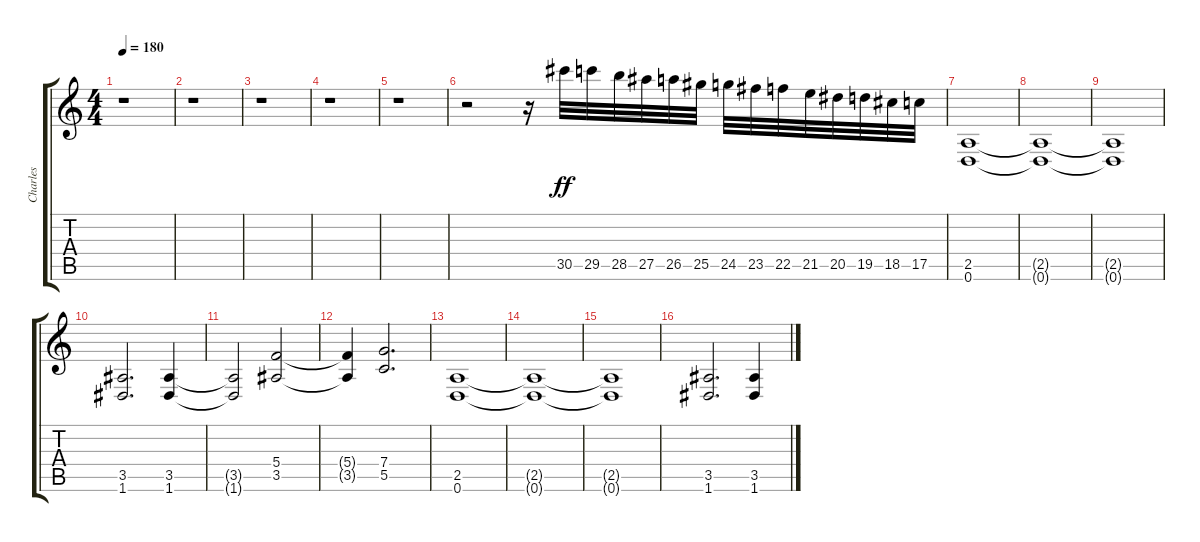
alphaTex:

\track ("Charles" "Charles") {instrument distortionguitar}
\staff {score tabs}
\tuning (D4 A3 F3 C3 G2 D2) {hide}
\ts (4 4)
\tempo 180
\clef g2
\ks c
r.1{dy ff} |
r.1 |
r.1 |
r.1 |
r.1 |
r.2 r.16 30.5.32 29.5.32 28.5.32 27.5.32 26.5.32 25.5.32 24.5.32 23.5.32 22.5.32 21.5.32 20.5.32 19.5.32 18.5.32 17.5.32 |
(2.5 0.6).1 |
(2.5{t} 0.6{t}).1 |
(2.5{t} 0.6{t}).1 |
(3.5 1.6).2{d} (3.5 1.6).4 |
(3.5{t} 1.6{t}).2 (5.4 3.5).2 |
(5.4{t} 3.5{t}).4 (7.4 5.5).2{d} |
(2.5 0.6).1 |
(2.5{t} 0.6{t}).1 |
(2.5{t} 0.6{t}).1 |
(3.5 1.6).2{d} (3.5 1.6).4
